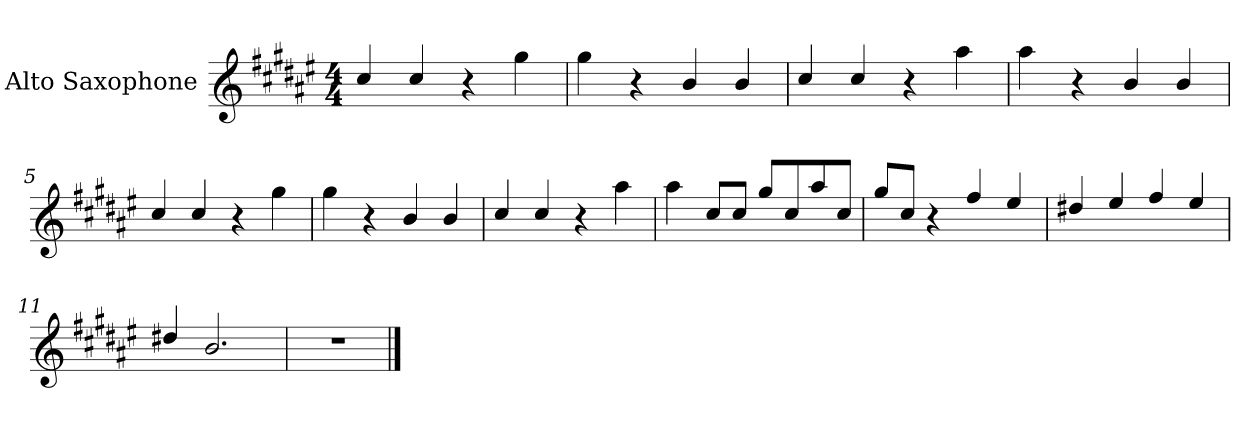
**kern
*part1
*staff1
*I"Alto Saxophone
*I'A Sax
*clefG2
*ITrd5c9
*k[f#c#g#]
*A:
*M4/4
=1
4e/
4e/
4r
4b\
=2
4b\
4r
4d/
4d/
=3
4e/
4e/
4r
4cc#\
=4
4cc#\
4r
4d/
4d/
=5
4e/
4e/
4r
4b\
=6
4b\
4r
4d/
4d/
=7
4e/
4e/
4r
4cc#\
!!LO:LB:g=z
=8
4cc#\
8e/L
8e/J
8b/L
8e/
8cc#/
8e/J
=9
8b/L
8e/J
4r
4a/
4g#/
=10
4f#X/
4g#/
4a/
4g#/
=11
4f#X/
2.d/
=12
1r
==
*-
